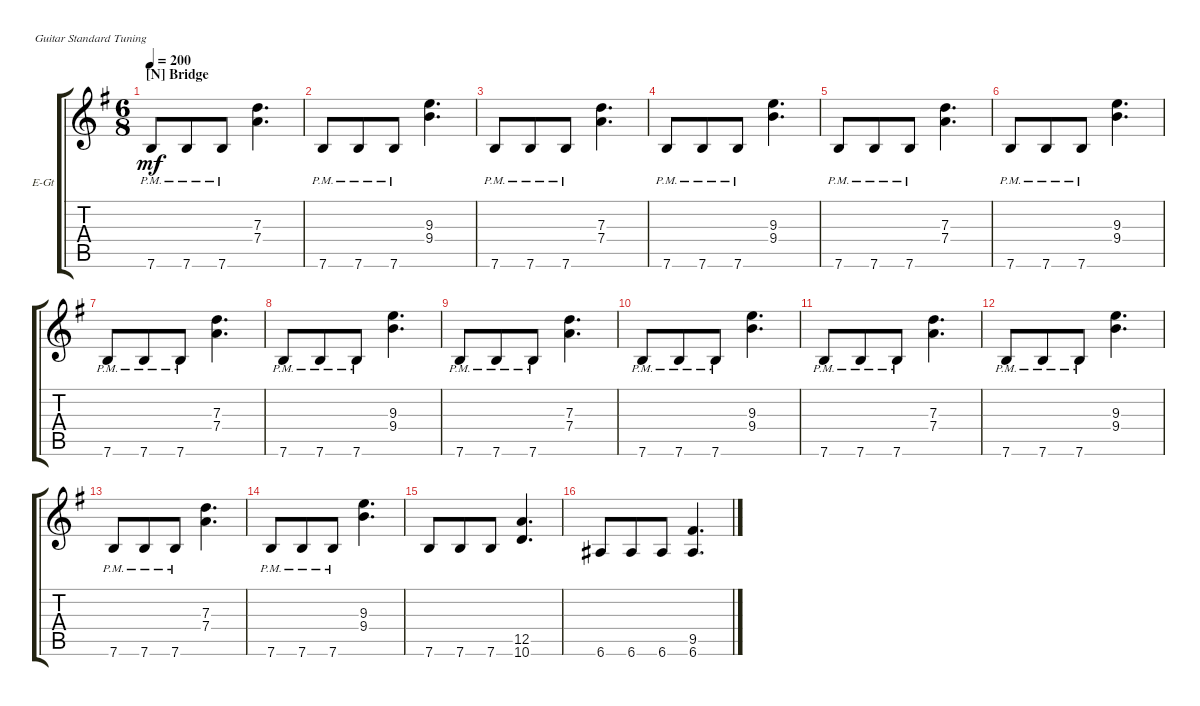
\bracketExtendMode groupsimilarinstruments
\firstSystemTrackNameOrientation horizontal
\otherSystemsTrackNameOrientation horizontal
\track ("Electric Guitar 1" "E-Gt") {instrument distortionguitar}
\staff {score tabs}
\tuning (E4 B3 G3 D3 A2 E2)
\ts (6 8)
\section ("N" "Bridge")
\tempo 200
\clef g2
\ks eminor
7.6{pm}.8{dy mf} 7.6{pm}.8 7.6{pm}.8 (7.3 7.4).4{d} |
7.6{pm}.8 7.6{pm}.8 7.6{pm}.8 (9.3 9.4).4{d} |
7.6{pm}.8 7.6{pm}.8 7.6{pm}.8 (7.3 7.4).4{d} |
7.6{pm}.8 7.6{pm}.8 7.6{pm}.8 (9.3 9.4).4{d} |
7.6{pm}.8 7.6{pm}.8 7.6{pm}.8 (7.3 7.4).4{d} |
7.6{pm}.8 7.6{pm}.8 7.6{pm}.8 (9.3 9.4).4{d} |
7.6{pm}.8 7.6{pm}.8 7.6{pm}.8 (7.3 7.4).4{d} |
7.6{pm}.8 7.6{pm}.8 7.6{pm}.8 (9.3 9.4).4{d} |
7.6{pm}.8 7.6{pm}.8 7.6{pm}.8 (7.3 7.4).4{d} |
7.6{pm}.8 7.6{pm}.8 7.6{pm}.8 (9.3 9.4).4{d} |
7.6{pm}.8 7.6{pm}.8 7.6{pm}.8 (7.3 7.4).4{d} |
7.6{pm}.8 7.6{pm}.8 7.6{pm}.8 (9.3 9.4).4{d} |
7.6{pm}.8 7.6{pm}.8 7.6{pm}.8 (7.3 7.4).4{d} |
7.6{pm}.8 7.6{pm}.8 7.6{pm}.8 (9.3 9.4).4{d} |
7.6.8 7.6.8 7.6.8 (10.6 12.5).4{d} |
6.6.8 6.6.8 6.6.8 (6.6 9.5).4{d}
